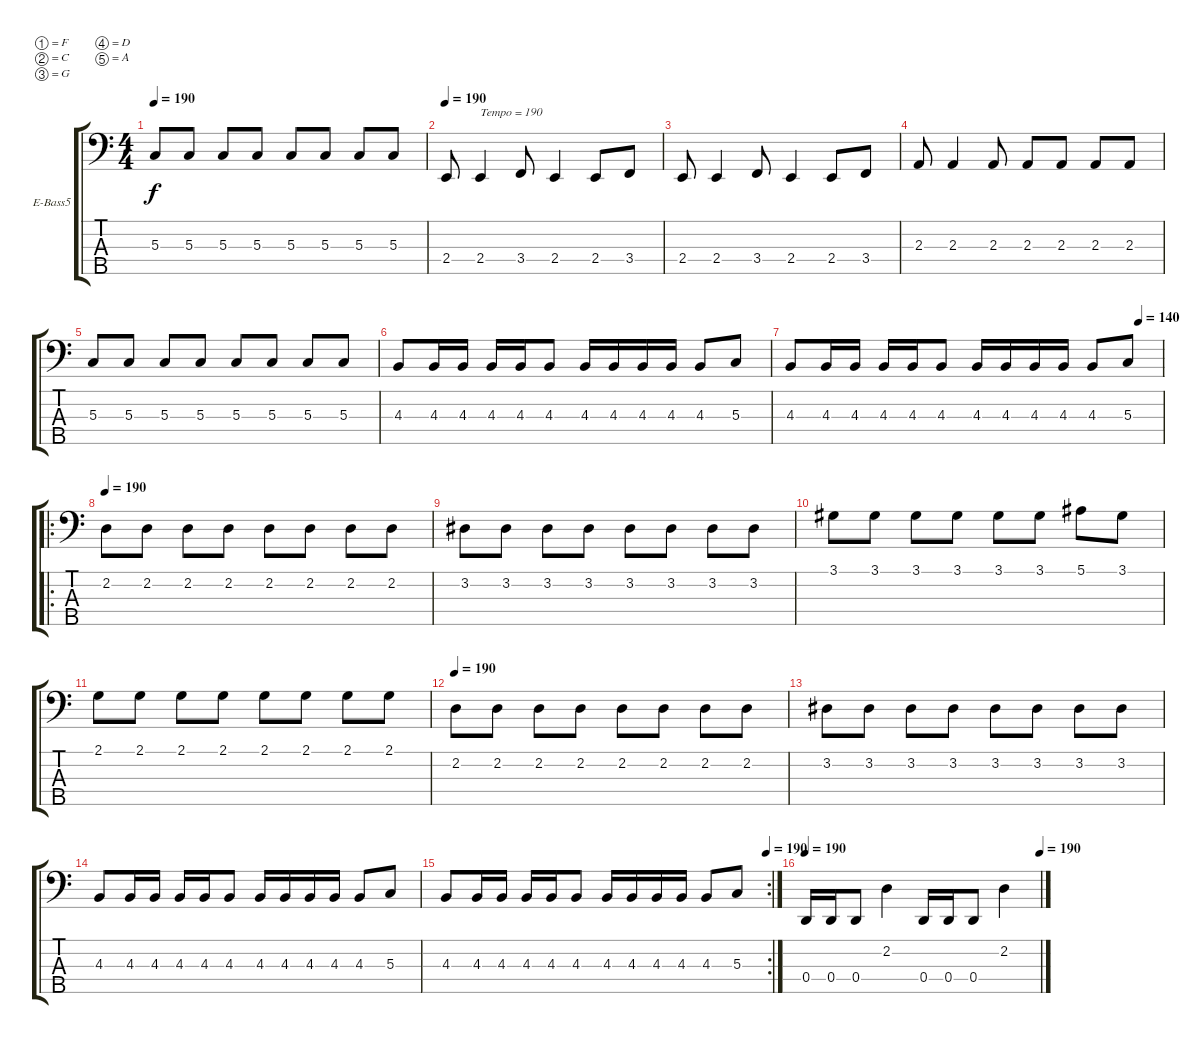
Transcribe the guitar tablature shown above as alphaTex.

\bracketExtendMode groupsimilarinstruments
\firstSystemTrackNameOrientation horizontal
\otherSystemsTrackNameOrientation horizontal
\track ("Dave - Bass" "E-Bass5") {instrument electricbassfinger}
\staff {score tabs}
\tuning (F2 C2 G1 D1 A0)
\ts (4 4)
\tempo 190
\clef f4
\ks c
5.3.8{dy f} 5.3.8 5.3.8 5.3.8 5.3.8 5.3.8 5.3.8 5.3.8 |
\tempo 190
2.4.8 2.4.4{txt "Tempo = 190"} 3.4.8 2.4.4 2.4.8 3.4.8 |
2.4.8 2.4.4 3.4.8 2.4.4 2.4.8 3.4.8 |
2.3.8 2.3.4 2.3.8 2.3.8 2.3.8 2.3.8 2.3.8 |
5.3.8 5.3.8 5.3.8 5.3.8 5.3.8 5.3.8 5.3.8 5.3.8 |
4.3.8 4.3.16 4.3.16 4.3.16 4.3.16 4.3.8 4.3.16 4.3.16 4.3.16 4.3.16 4.3.8 5.3.8 |
\tempo (140 0.9375)
4.3.8 4.3.16 4.3.16 4.3.16 4.3.16 4.3.8 4.3.16 4.3.16 4.3.16 4.3.16 4.3.8 5.3.8 |
\ro
\tempo 190
2.2.8 2.2.8 2.2.8 2.2.8 2.2.8 2.2.8 2.2.8 2.2.8 |
3.2.8 3.2.8 3.2.8 3.2.8 3.2.8 3.2.8 3.2.8 3.2.8 |
3.1.8 3.1.8 3.1.8 3.1.8 3.1.8 3.1.8 5.1.8 3.1.8 |
2.1.8 2.1.8 2.1.8 2.1.8 2.1.8 2.1.8 2.1.8 2.1.8 |
\tempo 190
2.2.8 2.2.8 2.2.8 2.2.8 2.2.8 2.2.8 2.2.8 2.2.8 |
3.2.8 3.2.8 3.2.8 3.2.8 3.2.8 3.2.8 3.2.8 3.2.8 |
4.3.8 4.3.16 4.3.16 4.3.16 4.3.16 4.3.8 4.3.16 4.3.16 4.3.16 4.3.16 4.3.8 5.3.8 |
\rc 2
\tempo (190 1)
4.3.8 4.3.16 4.3.16 4.3.16 4.3.16 4.3.8 4.3.16 4.3.16 4.3.16 4.3.16 4.3.8 5.3.8 |
\tempo 190
\tempo (190 1)
0.4.16 0.4.16 0.4.8 2.2.4 0.4.16 0.4.16 0.4.8 2.2.4
